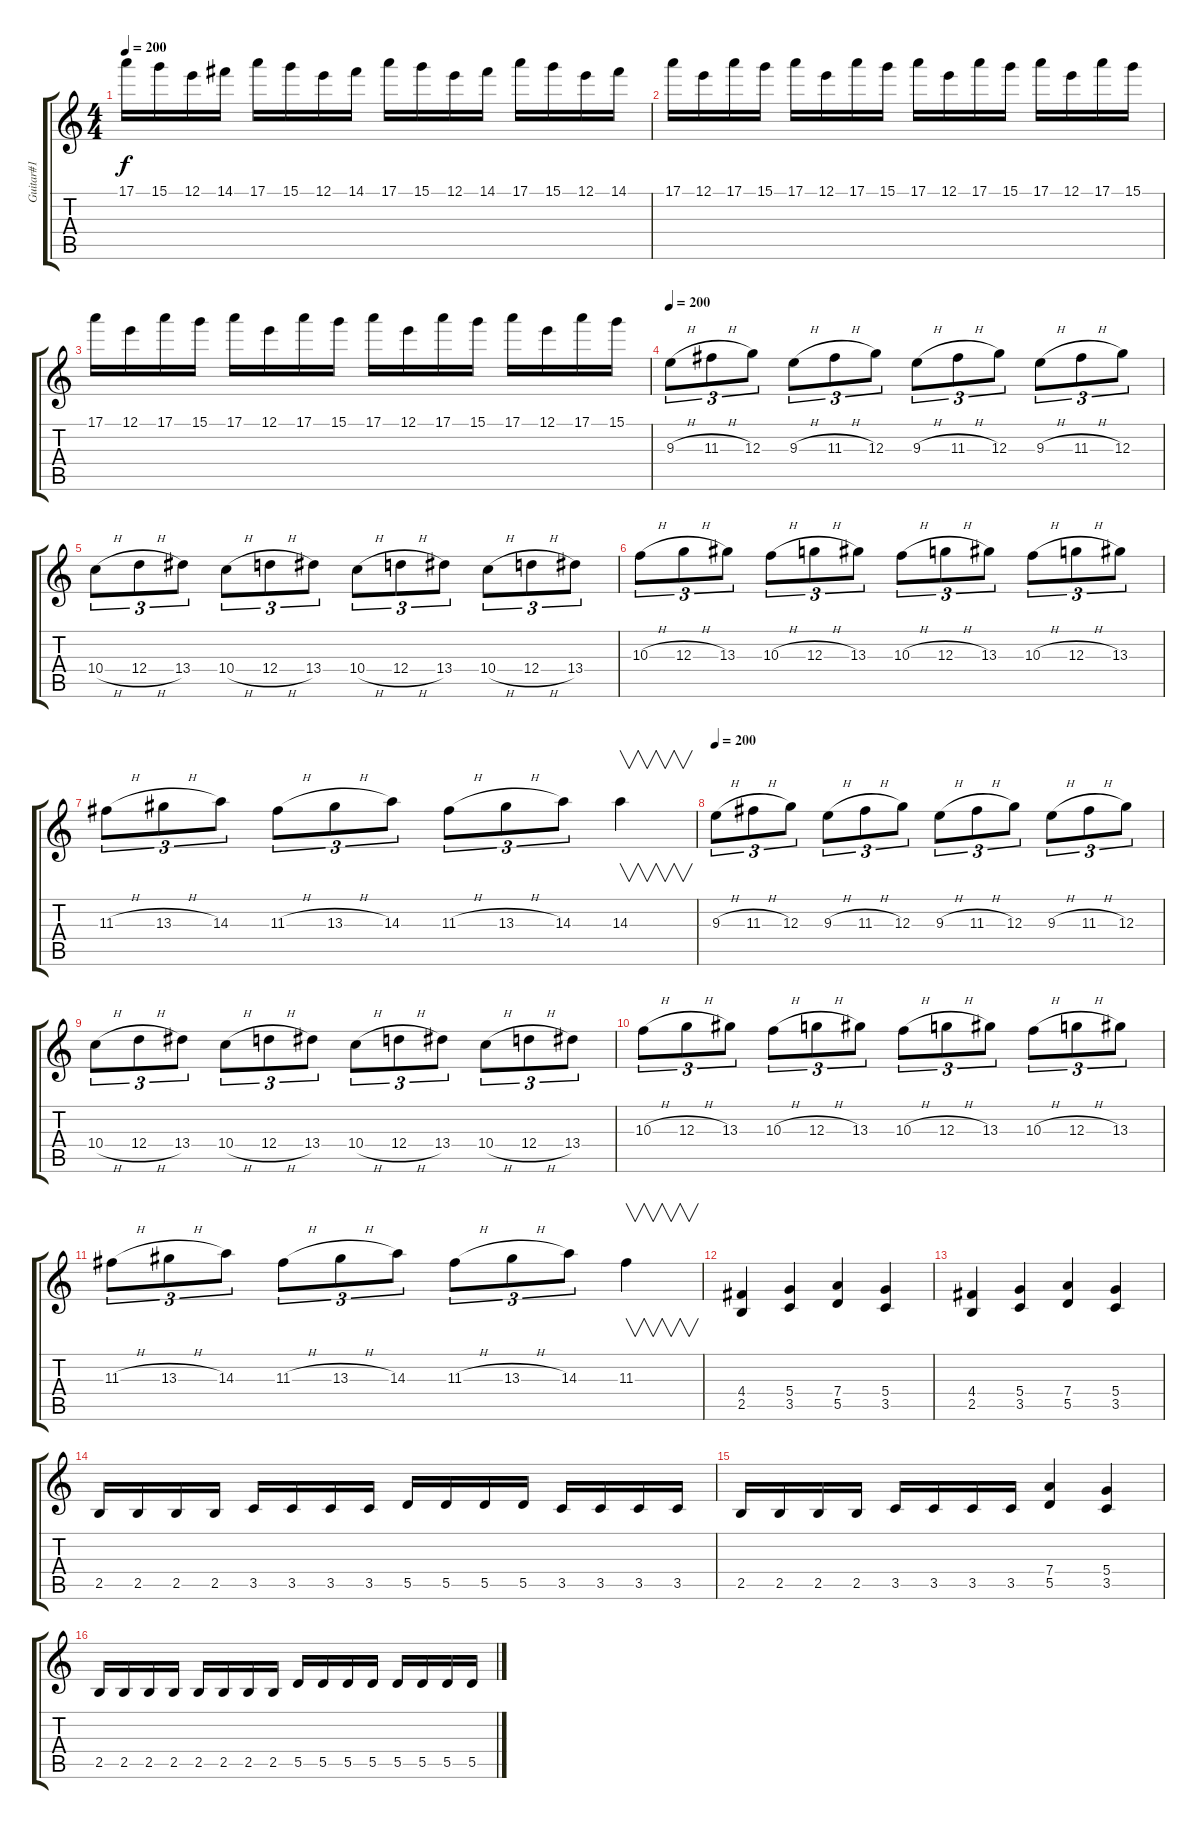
\track ("Guitar#1" "Guitar#1") {instrument distortionguitar}
\staff {score tabs}
\tuning (E4 B3 G3 D3 A2 E2) {hide}
\ts (4 4)
\tempo 200
\clef g2
\ks c
17.1.16{dy f} 15.1.16 12.1.16 14.1.16 17.1.16 15.1.16 12.1.16 14.1.16 17.1.16 15.1.16 12.1.16 14.1.16 17.1.16 15.1.16 12.1.16 14.1.16 |
17.1.16 12.1.16 17.1.16 15.1.16 17.1.16 12.1.16 17.1.16 15.1.16 17.1.16 12.1.16 17.1.16 15.1.16 17.1.16 12.1.16 17.1.16 15.1.16 |
17.1.16 12.1.16 17.1.16 15.1.16 17.1.16 12.1.16 17.1.16 15.1.16 17.1.16 12.1.16 17.1.16 15.1.16 17.1.16 12.1.16 17.1.16 15.1.16 |
\tempo 200
9.3{h}.8{tu (3 2) volume 16 instrument overdrivenguitar} 11.3{h}.8{tu (3 2)} 12.3.8{tu (3 2)} 9.3{h}.8{tu (3 2)} 11.3{h}.8{tu (3 2)} 12.3.8{tu (3 2)} 9.3{h}.8{tu (3 2)} 11.3{h}.8{tu (3 2)} 12.3.8{tu (3 2)} 9.3{h}.8{tu (3 2)} 11.3{h}.8{tu (3 2)} 12.3.8{tu (3 2)} |
10.4{h}.8{tu (3 2)} 12.4{h}.8{tu (3 2)} 13.4.8{tu (3 2)} 10.4{h}.8{tu (3 2)} 12.4{h}.8{tu (3 2)} 13.4.8{tu (3 2)} 10.4{h}.8{tu (3 2)} 12.4{h}.8{tu (3 2)} 13.4.8{tu (3 2)} 10.4{h}.8{tu (3 2)} 12.4{h}.8{tu (3 2)} 13.4.8{tu (3 2)} |
10.3{h}.8{tu (3 2)} 12.3{h}.8{tu (3 2)} 13.3.8{tu (3 2)} 10.3{h}.8{tu (3 2)} 12.3{h}.8{tu (3 2)} 13.3.8{tu (3 2)} 10.3{h}.8{tu (3 2)} 12.3{h}.8{tu (3 2)} 13.3.8{tu (3 2)} 10.3{h}.8{tu (3 2)} 12.3{h}.8{tu (3 2)} 13.3.8{tu (3 2)} |
11.3{h}.8{tu (3 2)} 13.3{h}.8{tu (3 2)} 14.3.8{tu (3 2)} 11.3{h}.8{tu (3 2)} 13.3{h}.8{tu (3 2)} 14.3.8{tu (3 2)} 11.3{h}.8{tu (3 2)} 13.3{h}.8{tu (3 2)} 14.3.8{tu (3 2)} 14.3.4{v} |
\tempo 200
9.3{h}.8{tu (3 2)} 11.3{h}.8{tu (3 2)} 12.3.8{tu (3 2)} 9.3{h}.8{tu (3 2)} 11.3{h}.8{tu (3 2)} 12.3.8{tu (3 2)} 9.3{h}.8{tu (3 2)} 11.3{h}.8{tu (3 2)} 12.3.8{tu (3 2)} 9.3{h}.8{tu (3 2)} 11.3{h}.8{tu (3 2)} 12.3.8{tu (3 2)} |
10.4{h}.8{tu (3 2)} 12.4{h}.8{tu (3 2)} 13.4.8{tu (3 2)} 10.4{h}.8{tu (3 2)} 12.4{h}.8{tu (3 2)} 13.4.8{tu (3 2)} 10.4{h}.8{tu (3 2)} 12.4{h}.8{tu (3 2)} 13.4.8{tu (3 2)} 10.4{h}.8{tu (3 2)} 12.4{h}.8{tu (3 2)} 13.4.8{tu (3 2)} |
10.3{h}.8{tu (3 2)} 12.3{h}.8{tu (3 2)} 13.3.8{tu (3 2)} 10.3{h}.8{tu (3 2)} 12.3{h}.8{tu (3 2)} 13.3.8{tu (3 2)} 10.3{h}.8{tu (3 2)} 12.3{h}.8{tu (3 2)} 13.3.8{tu (3 2)} 10.3{h}.8{tu (3 2)} 12.3{h}.8{tu (3 2)} 13.3.8{tu (3 2)} |
11.3{h}.8{tu (3 2)} 13.3{h}.8{tu (3 2)} 14.3.8{tu (3 2)} 11.3{h}.8{tu (3 2)} 13.3{h}.8{tu (3 2)} 14.3.8{tu (3 2)} 11.3{h}.8{tu (3 2)} 13.3{h}.8{tu (3 2)} 14.3.8{tu (3 2)} 11.3.4{v} |
(4.4 2.5).4{volume 15 instrument distortionguitar} (5.4 3.5).4 (7.4 5.5).4 (5.4 3.5).4 |
(4.4 2.5).4 (5.4 3.5).4 (7.4 5.5).4 (5.4 3.5).4 |
2.5.16 2.5.16 2.5.16 2.5.16 3.5.16 3.5.16 3.5.16 3.5.16 5.5.16 5.5.16 5.5.16 5.5.16 3.5.16 3.5.16 3.5.16 3.5.16 |
2.5.16 2.5.16 2.5.16 2.5.16 3.5.16 3.5.16 3.5.16 3.5.16 (7.4 5.5).4 (5.4 3.5).4 |
2.5.16 2.5.16 2.5.16 2.5.16 2.5.16 2.5.16 2.5.16 2.5.16 5.5.16 5.5.16 5.5.16 5.5.16 5.5.16 5.5.16 5.5.16 5.5.16
